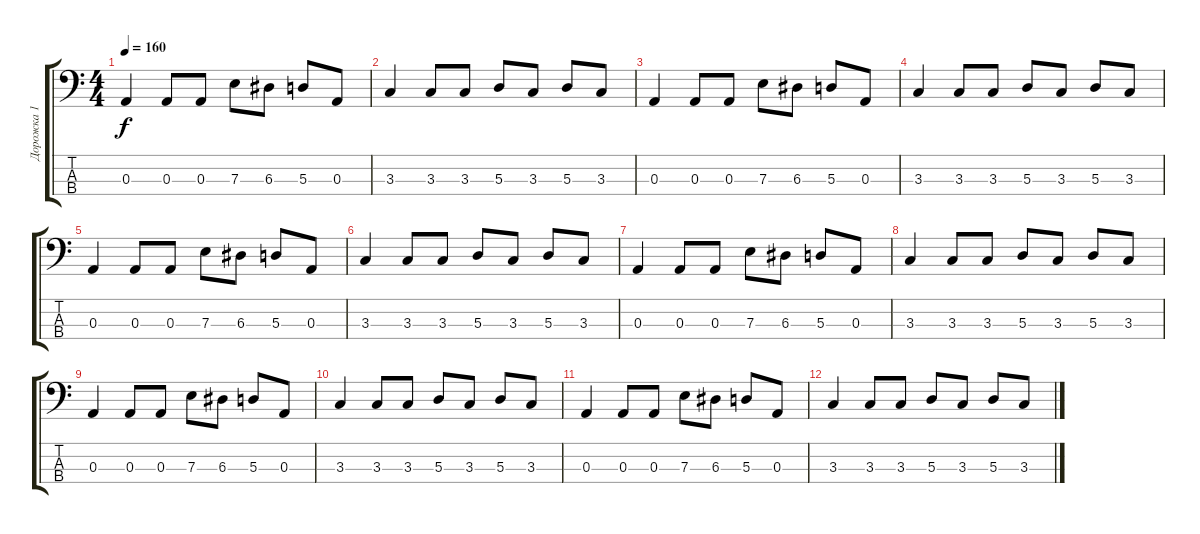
\track ("Дорожка 1" "Дорожка 1") {instrument electricbasspick}
\staff {score tabs}
\tuning (G2 D2 A1 E1) {hide}
\ts (4 4)
\tempo 160
\clef f4
\ks c
0.3.4{dy f} 0.3.8 0.3.8 7.3.8 6.3.8 5.3.8 0.3.8 |
3.3.4 3.3.8 3.3.8 5.3.8 3.3.8 5.3.8 3.3.8 |
0.3.4 0.3.8 0.3.8 7.3.8 6.3.8 5.3.8 0.3.8 |
3.3.4 3.3.8 3.3.8 5.3.8 3.3.8 5.3.8 3.3.8 |
0.3.4 0.3.8 0.3.8 7.3.8 6.3.8 5.3.8 0.3.8 |
3.3.4 3.3.8 3.3.8 5.3.8 3.3.8 5.3.8 3.3.8 |
0.3.4 0.3.8 0.3.8 7.3.8 6.3.8 5.3.8 0.3.8 |
3.3.4 3.3.8 3.3.8 5.3.8 3.3.8 5.3.8 3.3.8 |
0.3.4 0.3.8 0.3.8 7.3.8 6.3.8 5.3.8 0.3.8 |
3.3.4 3.3.8 3.3.8 5.3.8 3.3.8 5.3.8 3.3.8 |
0.3.4 0.3.8 0.3.8 7.3.8 6.3.8 5.3.8 0.3.8 |
3.3.4 3.3.8 3.3.8 5.3.8 3.3.8 5.3.8 3.3.8
